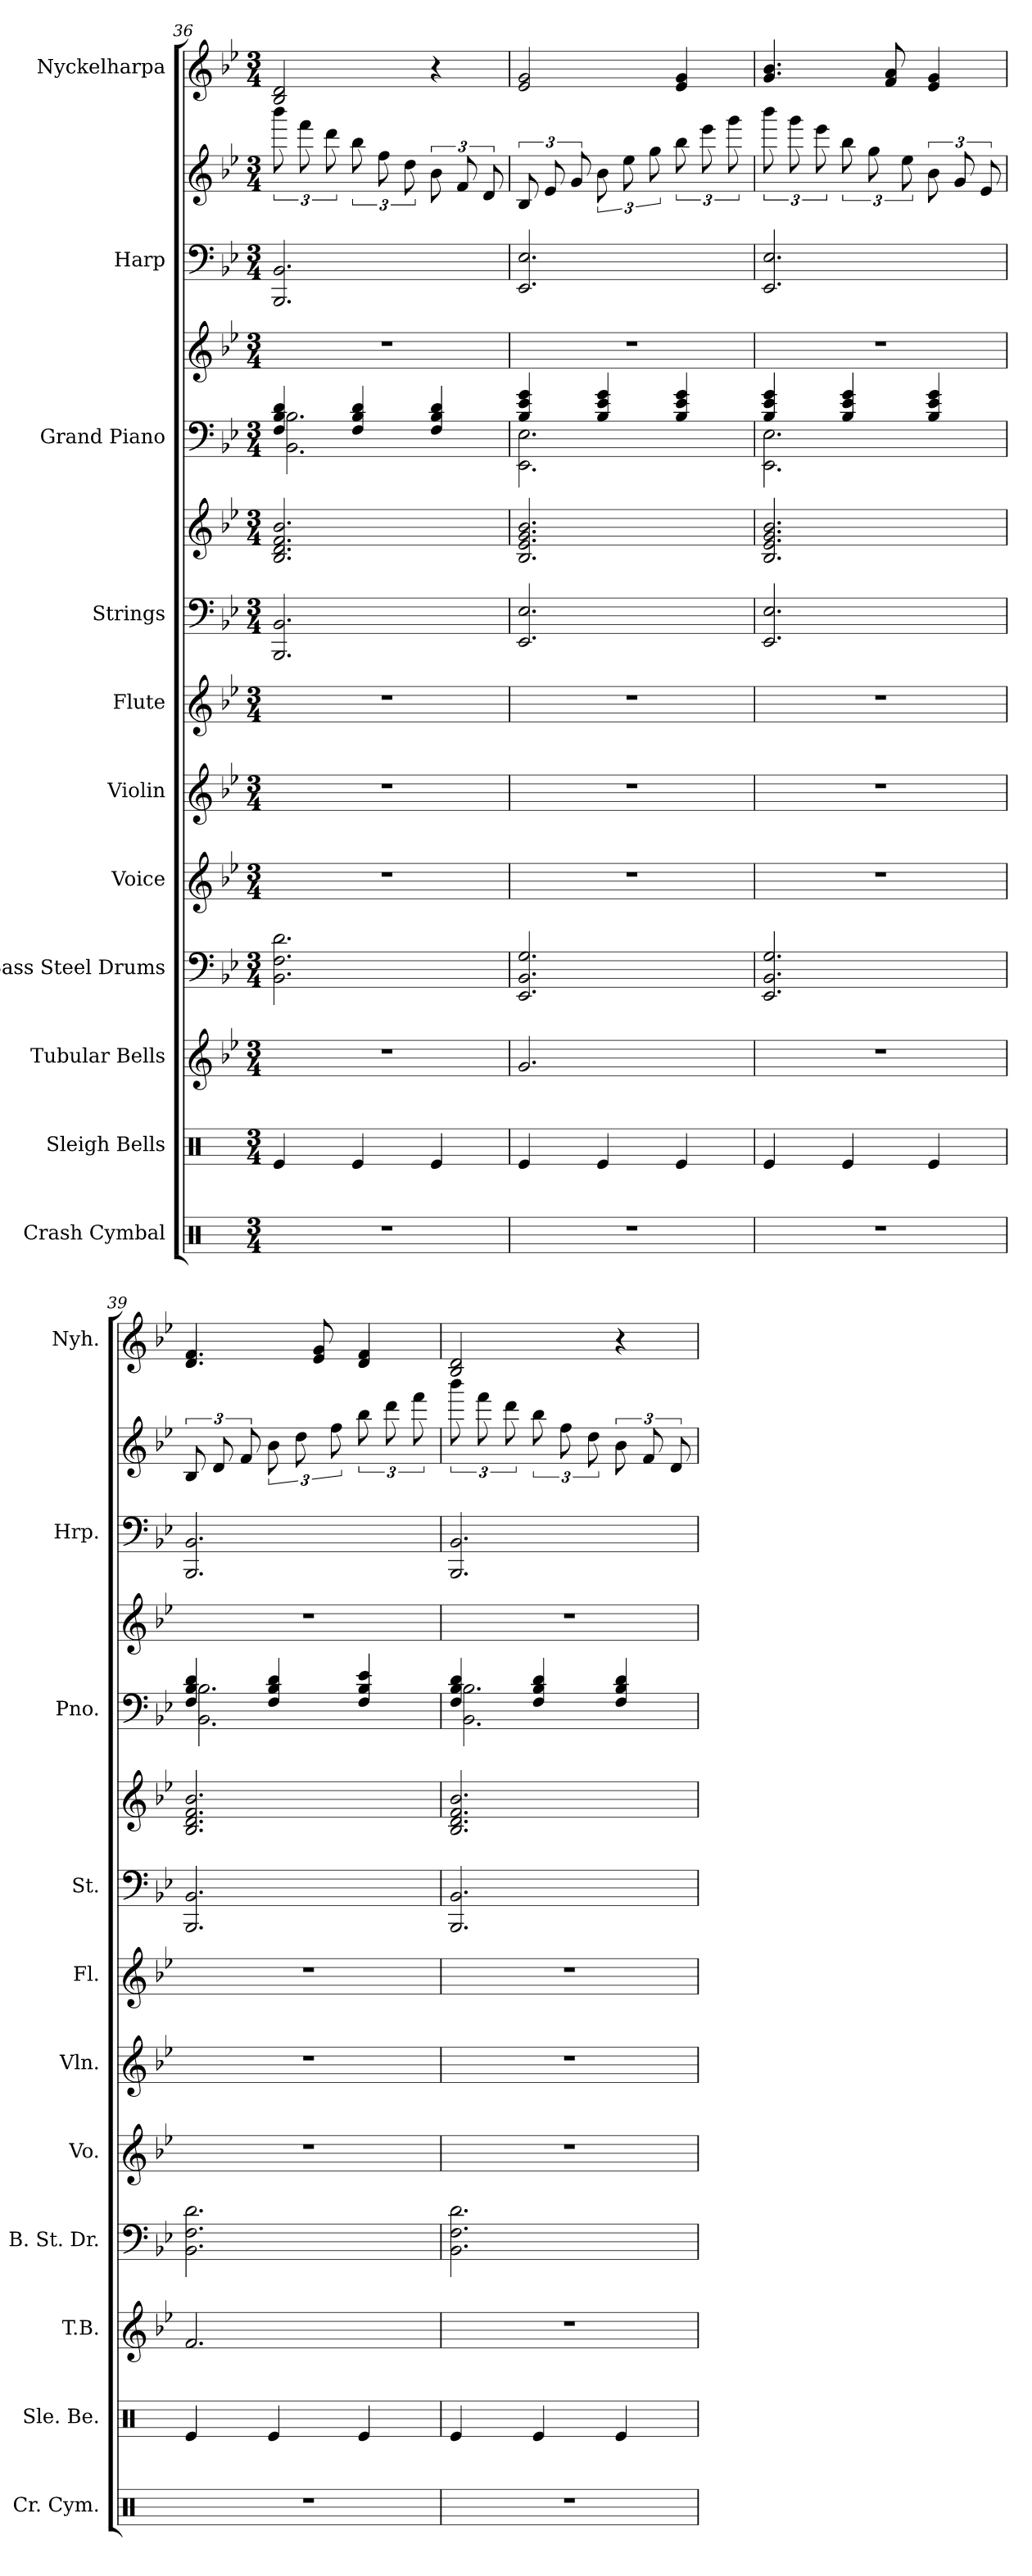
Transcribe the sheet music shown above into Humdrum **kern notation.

**kern	**kern	**kern	**kern	**kern	**kern	**kern	**kern	**kern	**kern	**kern	**kern	**kern	**kern
*part11	*part10	*part9	*part8	*part7	*part6	*part5	*part4	*part4	*part3	*part3	*part2	*part2	*part1
*staff14	*staff13	*staff12	*staff11	*staff10	*staff9	*staff8	*staff7	*staff6	*staff5	*staff4	*staff3	*staff2	*staff1
*I"Crash Cymbal	*I"Sleigh Bells	*I"Tubular Bells	*I"Bass Steel Drums	*I"Voice	*I"Violin	*I"Flute	*I"Strings	*	*I"Grand Piano	*	*I"Harp	*	*I"Nyckelharpa
*I'Cr. Cym.	*I'Sle. Be.	*I'T.B.	*I'B. St. Dr.	*I'Vo.	*I'Vln.	*I'Fl.	*I'St.	*	*I'Pno.	*	*I'Hrp.	*	*I'Nyh.
*clefX	*clefX	*clefG2	*clefF4	*clefG2	*clefG2	*clefG2	*clefF4	*clefG2	*clefF4	*clefG2	*clefF4	*clefG2	*clefG2
*k[]	*k[]	*k[b-e-]	*k[b-e-]	*k[b-e-]	*k[b-e-]	*k[b-e-]	*k[b-e-]	*k[b-e-]	*k[b-e-]	*k[b-e-]	*k[b-e-]	*k[b-e-]	*k[b-e-]
*M3/4	*M3/4	*M3/4	*M3/4	*M3/4	*M3/4	*M3/4	*M3/4	*M3/4	*M3/4	*M3/4	*M3/4	*M3/4	*M3/4
=36	=36	=36	=36	=36	=36	=36	=36	=36	=36	=36	=36	=36	=36
*	*	*	*	*	*	*	*	*	*^	*	*	*	*
2.r	4Re/	2.r	2.BB-\ 2.F\ 2.d\	2.r	2.r	2.r	2.BBB-/ 2.BB-/	2.B-/ 2.d/ 2.f/ 2.b-/	4F/ 4B-/ 4d/	2.BB-\ 2.B-\	2.r	2.BBB-/ 2.BB-/	12bbb-\	2B-/ 2d/
.	.	.	.	.	.	.	.	.	.	.	.	.	12fff\	.
.	.	.	.	.	.	.	.	.	.	.	.	.	12ddd\	.
.	4Re/	.	.	.	.	.	.	.	4F/ 4B-/ 4d/	.	.	.	12bb-\	.
.	.	.	.	.	.	.	.	.	.	.	.	.	12ff\	.
.	.	.	.	.	.	.	.	.	.	.	.	.	12dd\	.
.	4Re/	.	.	.	.	.	.	.	4F/ 4B-/ 4d/	.	.	.	12b-\	4r
.	.	.	.	.	.	.	.	.	.	.	.	.	12f/	.
.	.	.	.	.	.	.	.	.	.	.	.	.	12d/	.
!!LO:PB:g=z
=37	=37	=37	=37	=37	=37	=37	=37	=37	=37	=37	=37	=37	=37	=37
2.r	4Re/	2.g/	2.EE-/ 2.BB-/ 2.G/	2.r	2.r	2.r	2.EE-/ 2.E-/	2.B-/ 2.e-/ 2.g/ 2.b-/	4B-/ 4e-/ 4g/	2.EE-\ 2.E-\	2.r	2.EE-/ 2.E-/	12B-/	2e-/ 2g/
.	.	.	.	.	.	.	.	.	.	.	.	.	12e-/	.
.	.	.	.	.	.	.	.	.	.	.	.	.	12g/	.
.	4Re/	.	.	.	.	.	.	.	4B-/ 4e-/ 4g/	.	.	.	12b-\	.
.	.	.	.	.	.	.	.	.	.	.	.	.	12ee-\	.
.	.	.	.	.	.	.	.	.	.	.	.	.	12gg\	.
.	4Re/	.	.	.	.	.	.	.	4B-/ 4e-/ 4g/	.	.	.	12bb-\	4e-/ 4g/
.	.	.	.	.	.	.	.	.	.	.	.	.	12eee-\	.
.	.	.	.	.	.	.	.	.	.	.	.	.	12ggg\	.
=38	=38	=38	=38	=38	=38	=38	=38	=38	=38	=38	=38	=38	=38	=38
2.r	4Re/	2.r	2.EE-/ 2.BB-/ 2.G/	2.r	2.r	2.r	2.EE-/ 2.E-/	2.B-/ 2.e-/ 2.g/ 2.b-/	4B-/ 4e-/ 4g/	2.EE-\ 2.E-\	2.r	2.EE-/ 2.E-/	12bbb-\	4.g/ 4.b-/
.	.	.	.	.	.	.	.	.	.	.	.	.	12ggg\	.
.	.	.	.	.	.	.	.	.	.	.	.	.	12eee-\	.
.	4Re/	.	.	.	.	.	.	.	4B-/ 4e-/ 4g/	.	.	.	12bb-\	.
.	.	.	.	.	.	.	.	.	.	.	.	.	12gg\	.
.	.	.	.	.	.	.	.	.	.	.	.	.	.	8f/ 8a/
.	.	.	.	.	.	.	.	.	.	.	.	.	12ee-\	.
.	4Re/	.	.	.	.	.	.	.	4B-/ 4e-/ 4g/	.	.	.	12b-\	4e-/ 4g/
.	.	.	.	.	.	.	.	.	.	.	.	.	12g/	.
.	.	.	.	.	.	.	.	.	.	.	.	.	12e-/	.
=39	=39	=39	=39	=39	=39	=39	=39	=39	=39	=39	=39	=39	=39	=39
2.r	4Re/	2.f/	2.BB-\ 2.F\ 2.d\	2.r	2.r	2.r	2.BBB-/ 2.BB-/	2.B-/ 2.d/ 2.f/ 2.b-/	4F/ 4B-/ 4d/	2.BB-\ 2.B-\	2.r	2.BBB-/ 2.BB-/	12B-/	4.d/ 4.f/
.	.	.	.	.	.	.	.	.	.	.	.	.	12d/	.
.	.	.	.	.	.	.	.	.	.	.	.	.	12f/	.
.	4Re/	.	.	.	.	.	.	.	4F/ 4B-/ 4d/	.	.	.	12b-\	.
.	.	.	.	.	.	.	.	.	.	.	.	.	12dd\	.
.	.	.	.	.	.	.	.	.	.	.	.	.	.	8e-/ 8g/
.	.	.	.	.	.	.	.	.	.	.	.	.	12ff\	.
.	4Re/	.	.	.	.	.	.	.	4F/ 4B-/ 4e-/	.	.	.	12bb-\	4d/ 4f/
.	.	.	.	.	.	.	.	.	.	.	.	.	12ddd\	.
.	.	.	.	.	.	.	.	.	.	.	.	.	12fff\	.
!!LO:PB:g=z
=40	=40	=40	=40	=40	=40	=40	=40	=40	=40	=40	=40	=40	=40	=40
2.r	4Re/	2.r	2.BB-\ 2.F\ 2.d\	2.r	2.r	2.r	2.BBB-/ 2.BB-/	2.B-/ 2.d/ 2.f/ 2.b-/	4F/ 4B-/ 4d/	2.BB-\ 2.B-\	2.r	2.BBB-/ 2.BB-/	12bbb-\	2B-/ 2d/
.	.	.	.	.	.	.	.	.	.	.	.	.	12fff\	.
.	.	.	.	.	.	.	.	.	.	.	.	.	12ddd\	.
.	4Re/	.	.	.	.	.	.	.	4F/ 4B-/ 4d/	.	.	.	12bb-\	.
.	.	.	.	.	.	.	.	.	.	.	.	.	12ff\	.
.	.	.	.	.	.	.	.	.	.	.	.	.	12dd\	.
.	4Re/	.	.	.	.	.	.	.	4F/ 4B-/ 4d/	.	.	.	12b-\	4r
.	.	.	.	.	.	.	.	.	.	.	.	.	12f/	.
.	.	.	.	.	.	.	.	.	.	.	.	.	12d/	.
*	*	*	*	*	*	*	*	*	*v	*v	*	*	*	*
=	=	=	=	=	=	=	=	=	=	=	=	=	=
*-	*-	*-	*-	*-	*-	*-	*-	*-	*-	*-	*-	*-	*-
